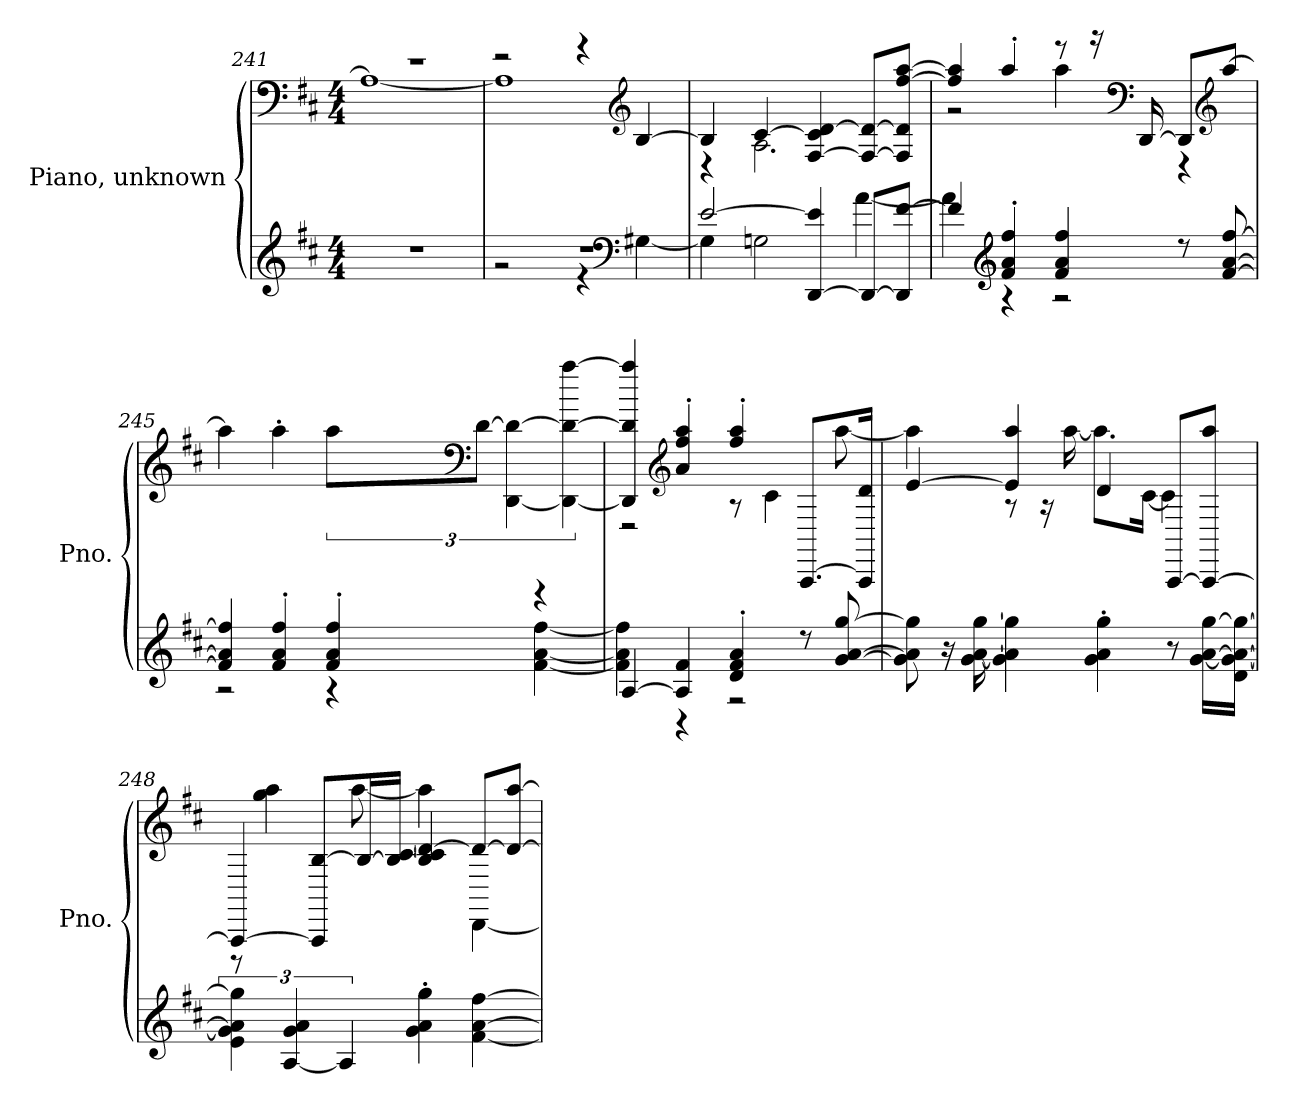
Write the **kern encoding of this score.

**kern	**kern
*part1	*part1
*staff2	*staff1
*I"Piano, unknown	*
*I'Pno.	*
*clefG2	*clefF4
*k[f#c#]	*k[f#c#]
*M4/4	*M4/4
=241	=241
*	*^
1r	1r	1A_
=242	=242	=242
*^	*	*
1r	2r	2r	1A]
.	4r	4r	.
*clefF4	*	*clefG2	*
.	[4G#X\	[4B/	.
=243	=243	=243	=243
[2e/	4G#\]	4B/]	4r
.	2Gn\	[4c#/	2.A\
[4DD/ 4e/]	.	[4F#/ 4c#/] [4d/	.
8DD/L_	[4a\	8F#/_ 8d/_L	.
8DD/] [8f#/J	.	8F#/] 8d/] [8ff#/ [8aa/J	.
!!LO:LB:g=z	!!
=244	=244	=244	=244
4f#/]	4a\]	4ff#/] 4aa/]	2r
*clefG2	*	*	*
4f#/' 4a/' 4ff#/'	4r	4aa'/	.
4f#/ 4a/ 4ff#/	2r	8r	4aa\
.	.	16r	.
*	*	*clefF4	*
.	.	[16DD/	.
8r	.	8DD/L]	4r
*	*	*clefG2	*
[8f#/ [8a/ [8ff#/	.	[8aa/J	.
*	*	*v	*v
=245	=245	=245
4f#/] 4a/] 4ff#/]	2r	4aa\]
4f#/' 4a/' 4ff#/'	.	4aa'\
4f#/' 4a/' 4ff#/'	4r	12aa\L
*	*	*clefF4
.	.	[12d\J
.	.	[6DD\ 6d\_
4r	[4f#\ [4a\ [4ff#\	.
.	.	6DD\_ 6d\_ [6aa\
=246	=246	=246
*	*	*^
[4A/	4f#\] 4a\] 4ff#\]	4DD/] 4d/] 4aa/]	2r
*	*	*clefG2	*
4A/] 4f#/	4r	4a/' 4ff#/' 4aa/'	.
4d/' 4f#/' 4a/'	2r	4ff#/' 4aa/'	8r
.	.	.	4c#\
8r	.	[8.AAA/L	.
[8g/ [8a/ [8gg/	.	.	[8aa\
.	.	16AAA/] 16d/Jk	.
*v	*v	*	*
!!LO:LB:g=z	!!
=247	=247	=247
8g\] 8a\] 8gg\]	[4e/	4aa\]
16r	.	.
[16g\ [16a\ [16gg\	.	.
4g\] 4a\] 4gg\]	4e/] 4aa/	8r
.	.	16r
.	.	[16aa\
4g\' 4a\' 4gg\'	4d/	8.aa\L]
.	.	[16c#\Jk
8r	[8AAA/L	4c#\]
[16g\ [16a\ [16gg\LL	8AAA/_ 8aa/J	.
16d\ 16g\_ 16a\_ 16gg\_JJ	.	.
=248	=248	=248
6e\ 6g\] 6a\] 6gg\]	4AAA/_	8r
.	.	4gg\ 4aa\
[6A/ 6g/ 6a/	.	.
.	8AAA/] [8B/L	.
6A/]	.	.
.	16B/L_	[8aa\
.	16B/_ [16c#/JJ	.
4g\' 4a\' 4gg\'	4B/] 4c#/] [4d/	4aa\]
[4f#\ [4a\ [4ff#\	8d/L_	[4DD\
.	8d/_ [8aa/J	.
*	*v	*v
=	=
*-	*-
